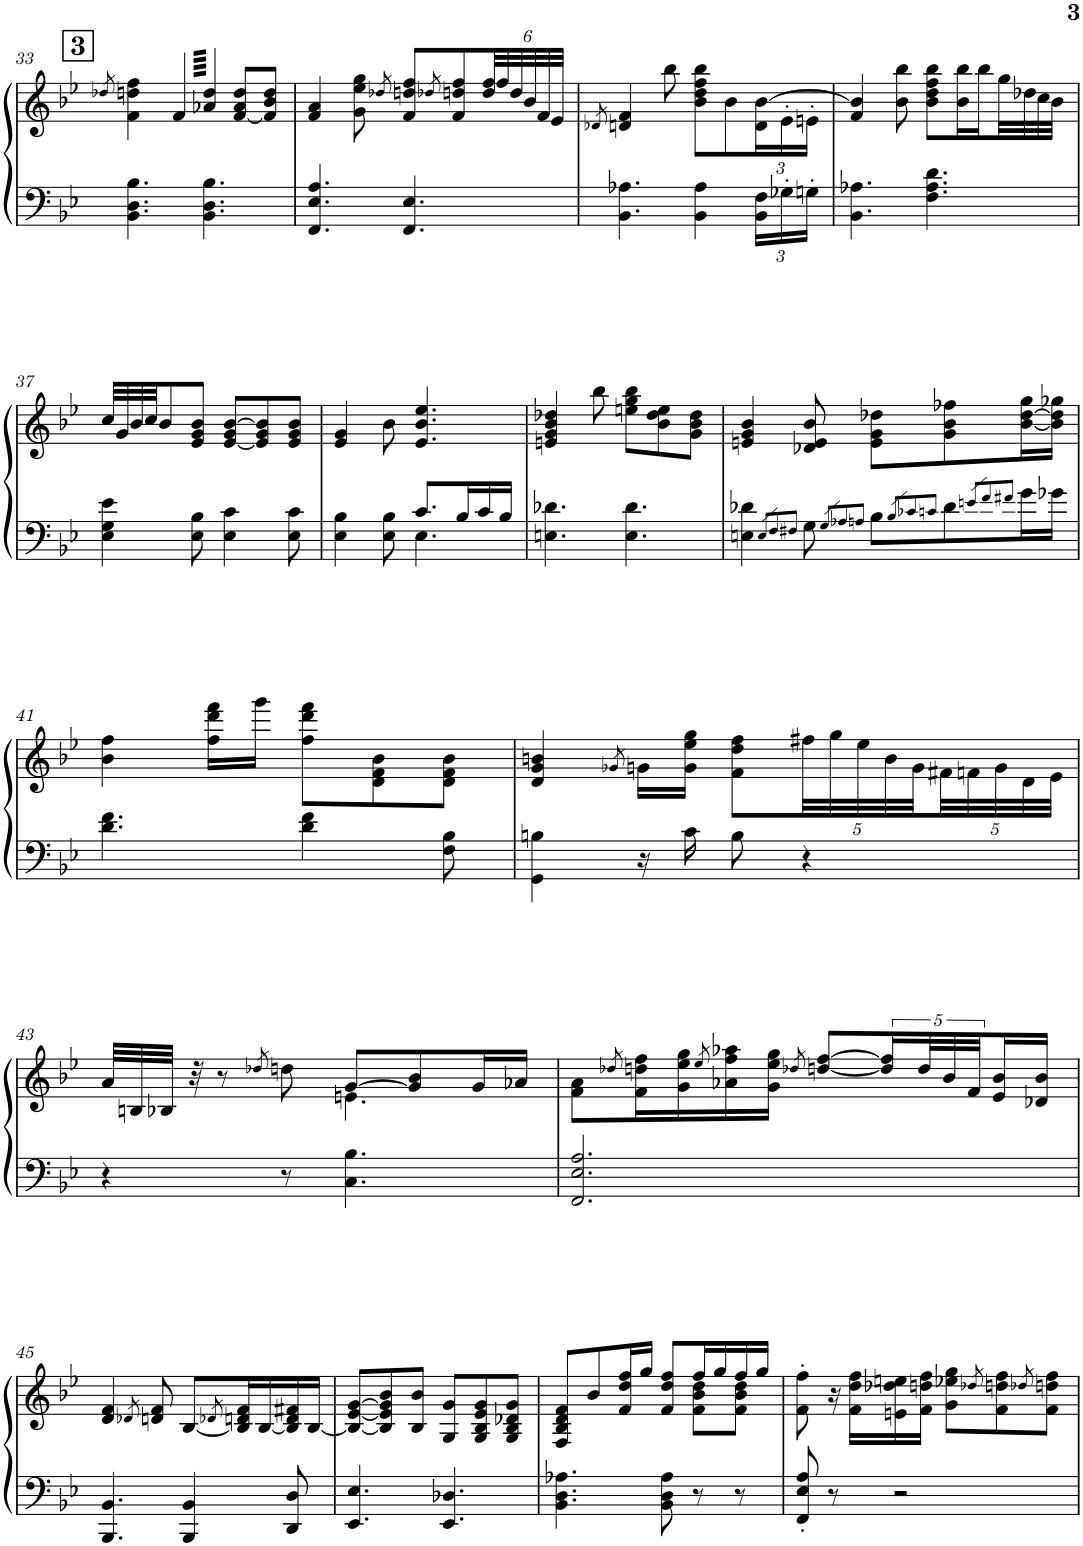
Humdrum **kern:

**kern	**kern
*part1	*part1
*staff2	*staff1
*I"Piano	*
*I'Pno.	*
!!LO:PB:g=z
*clefF4	*clefG2
*k[b-e-]	*k[b-e-]
*M6/8	*M6/8
!!LO:REH:place=s1:a:B:cj:fs=14:t=3
=33	=33
.	8qdd-X/
4.BB-\ 4.D\ 4.B-\	4f\ 4ddn\ 4ff\
*	*tremolo
.	128f/LLLLL
.	128a-X/ 128dd/
.	128f/
.	128a-X/ 128dd/
.	128f/
.	128a-X/ 128dd/
.	128f/
.	128a-X/ 128dd/
.	128f/
.	128a-X/ 128dd/
.	128f/
.	128a-X/ 128dd/
.	128f/
.	128a-X/ 128dd/
.	128f/
.	128a-X/ 128dd/
4.BB-\ 4.D\ 4.B-\	128f/
.	128a-X/ 128dd/
.	128f/
.	128a-X/ 128dd/
.	128f/
.	128a-X/ 128dd/
.	128f/
.	128a-X/ 128dd/
.	128f/
.	128a-X/ 128dd/
.	128f/
.	128a-X/ 128dd/
.	128f/
.	128a-X/ 128dd/
.	128f/
.	128a-X/ 128dd/JJJJJ
*	*Xtremolo
.	[8f/ 8a-/ 8dd/L
.	.
.	.
.	.
.	.
.	.
.	.
.	.
.	.
.	.
.	.
.	.
.	.
.	.
.	.
.	.
.	8f/] 8b-/ 8dd/J
=34	=34
4.FF/ 4.E-/ 4.A/	4f/ 4a/
.	8g\ 8ee-\ 8gg\
.	8qdd-X/
4.FF/ 4.E-/	8f/ 8ddn/ 8ff/L
.	8qdd-X/
.	8f/ 8ddn/ 8ff/
*	*Xbrackettup
.	48dd/ 48ff/LL
.	48ff/
.	48dd/
.	48b-/
.	48f/
.	48e-/JJJ
=35	=35
.	8qd-X/
4.BB-\ 4.A-X\	4dn/ 4f/
.	8bb-\
4BB-\ 4A-\	8b-\ 8dd\ 8ff\ 8bb-\L
.	8b-\
*Xbrackettup	*
24BB-\ 24F\LL	24d\ [24b-\L
24G-X'\	24e-'\
24Gn'\JJ	24en'\JJ
=36	=36
4.BB-\ 4.A-X\	4f/ 4b-/]
.	8b-\ 8bb-\
4.F\ 4.A-\ 4.d\	8b-\ 8dd\ 8ff\ 8bb-\L
.	16b-\ 16bb-\L
.	16bb-\
.	32gg\L
.	32dd-X\
.	32cc\
.	32b-\JJJ
!!LO:LB:g=z
=37	=37
4E-\ 4G\ 4e-\	32cc/LLL
.	32g/
.	32b-/
.	32cc/JJ
.	8b-/
8E-\ 8B-\	8e-/ 8g/ 8b-/J
4E-\ 4c\	[8e-/ 8g/ [8b-/L
.	8e-/] 8g/ 8b-/]
8E-\ 8c\	8e-/ 8g/ 8b-/J
=38	=38
*^	*
4E-\ 4B-\	4.ryy	4e-/ 4g/
8E-\ 8B-\	.	8b-\
8.c/L	4.E-\	4.e-/ 4.b-/ 4.ee-/
16B-/L	.	.
16c/	.	.
16B-/JJ	.	.
*v	*v	*
=39	=39
4.En\ 4.d-X\	4en/ 4g/ 4b-/ 4dd-X/
.	8bb-\
4.E\ 4.d-\	8een\ 8gg\ 8bb-\L
.	8b-\ 8dd-\ 8ee\
.	8g\ 8b-\ 8dd-\J
=40	=40
4En\ 4d-X\	4en/ 4g/ 4b-/
8qE/L	.
8qF/	.
8qF#X/J	.
8G\	8d-X/ 8e/ 8b-/
8qG/L	.
8qA-X/	.
8qAn/J	.
8B-\L	8e\ 8g\ 8dd-X\L
8qB-/L	.
8qc-X/	.
8qcn/J	.
8d-\	8g\ 8b-\ 8ff-X\
8qen/L	.
8qf/	.
8qf#X/J	.
16g\L	[16b-\ [16dd-\ 16gg\L
16g-X\JJ	16b-\] 16dd-\] 16gg-X\JJ
!!LO:LB:g=z
=41	=41
4.d\ 4.f\	4b-\ 4ff\
.	16ff\ 16ddd\ 16fff\LL
.	16ggg\JJ
4d\ 4f\	8ff\ 8ddd\ 8fff\L
.	8d\ 8f\ 8b-\
8F\ 8B-\	8d\ 8f\ 8b-\J
=42	=42
4GG\ 4Bn\	4d/ 4g/ 4bn/
.	8qg-X/
16r	16gn\LL
16c\	16g\ 16ee-\ 16gg\JJ
8B\	8f\ 8dd\ 8ff\L
4r	40ff#X\LL
.	40gg\
.	40ee-\
.	40b\
.	40g\
.	40f#X\
.	40fn\
.	40g\
.	40d\
.	40e-\JJJ
!!LO:LB:g=z
=43	=43
*	*^
4r	32a/LLL	4.ryy
.	32Bn/	.
.	32B-X/JJJ	.
.	32r	.
.	8r	.
.	8qdd-X/	.
8r	8ddn\	.
4.C\ 4.B-\	[8g/L	4.en\
.	8g/] 8b-/	.
.	16g/L	.
.	16a-X/JJ	.
*	*v	*v
=44	=44
2.FF/ 2.E-/ 2.A/	8f\ 8a\L
.	8qdd-X/
.	16f\ 16ddn\ 16ff\L
.	16g\ 16ee-\ 16gg\
.	8qee-/
.	16a-X\ 16ff\ 16aa-X\
.	16g\ 16ee-\ 16gg\JJ
.	8qdd-X/
.	[8ddn/ [8ff/L
*	*brackettup
.	20dd/] 20ff/]L
.	40dd/L
.	40b-/
.	40f/J
.	16e-/ 16b-/
.	16d-X/ 16b-/JJ
!!LO:LB:g=z
=45	=45
4.BBB-/ 4.BB-/	4d/ 4f/
.	8qd-X/
.	8dn/ 8f/
4BBB-/ 4BB-/	[8B-/L
.	8qd-X/
.	16B-/] 16dn/ 16f/L
.	[16B-/
8DD/ 8D/	16B-/] 16d/ 16f#X/
.	[16B-/JJ
=46	=46
4.EE-/ 4.E-/	8B-/_ [8e-/ [8g/L
.	8B-/] 8e-/] 8g/] 8b-/
.	8B-/ 8b-/J
4.EE-/ 4.D-X/	8G/ 8g/L
.	8G/ 8B-/ 8e-/ 8g/
.	8G/ 8B-/ 8d-X/ 8g/J
=47	=47
*	*^
4.BB-\ 4.D\ 4.A-X\	8F/ 8B-/ 8d/ 8f/L	2ryy
.	8b-/	.
.	16f/ 16dd/ 16ff/L	.
.	16gg/JJ	.
8BB-\ 8D\ 8A-\	8f/ 8dd/ 8ff/L	.
8r	16ff/L	8f\ 8b-\ 8dd\L
.	16gg/	.
8r	16ff/	8f\ 8b-\ 8dd\J
.	16gg/JJ	.
*	*v	*v
=48	=48
8FF/' 8E-/' 8A/'	8f\' 8ff\'
8r	16r
.	16f\ 16dd\ 16ff\LL
2r	16en\ 16dd-X\ 16een\
.	16f\ 16ddn\ 16ff\JJ
.	8g\ 8ee-X\ 8gg\L
.	8qdd-X/
.	8f\ 8ddn\ 8ff\
.	8qdd-X/
.	8f\ 8ddn\ 8ff\J
=	=
*-	*-
